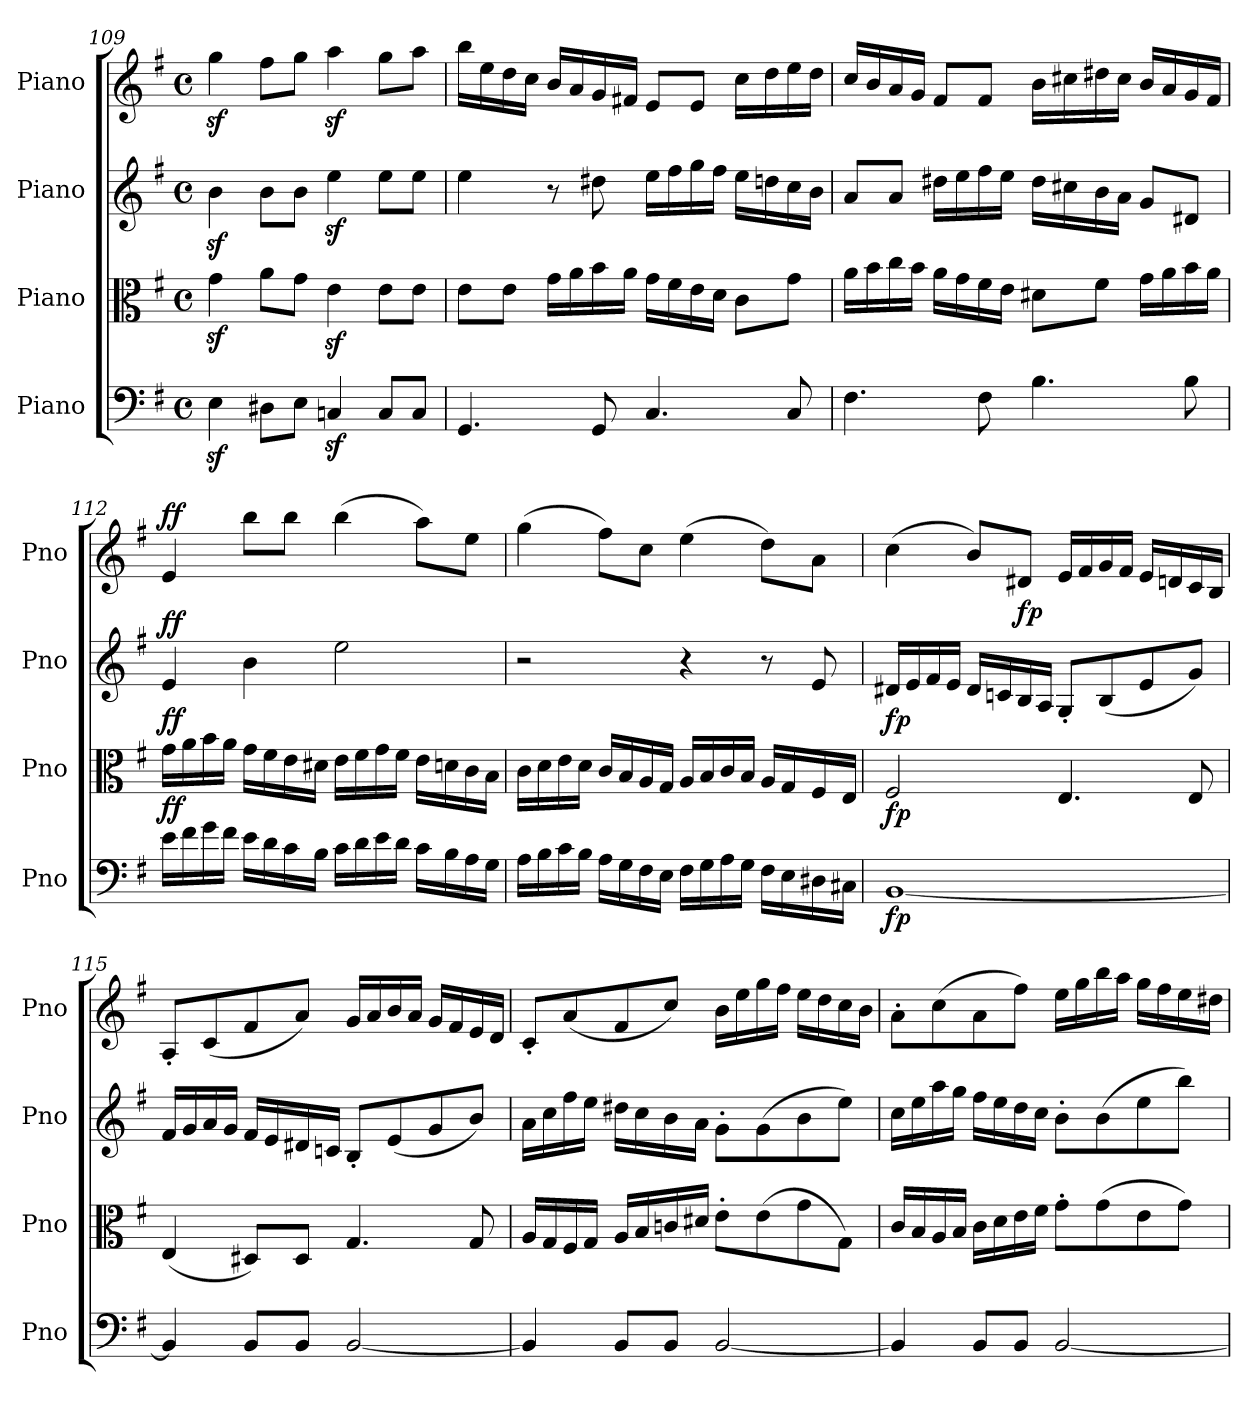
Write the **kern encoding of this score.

**kern	**dynam	**kern	**dynam	**kern	**dynam	**kern	**dynam
*part4	*part4	*part3	*part3	*part2	*part2	*part1	*part1
*staff4	*staff4	*staff3	*staff3	*staff2	*staff2	*staff1	*staff1
*I"Piano	*	*I"Piano	*	*I"Piano	*	*I"Piano	*
*I'Pno	*	*I'Pno	*	*I'Pno	*	*I'Pno	*
*clefF4	*	*clefC3	*	*clefG2	*	*clefG2	*
*k[f#]	*	*k[f#]	*	*k[f#]	*	*k[f#]	*
*M4/4	*	*M4/4	*	*M4/4	*	*M4/4	*
*met(c)	*	*met(c)	*	*met(c)	*	*met(c)	*
=109	=109	=109	=109	=109	=109	=109	=109
4Ez>\	.	4gz>\	.	4bz>\	.	4ggz>\	.
8D#X\L	.	8a\L	.	8b\L	.	8ff#\L	.
8E\J	.	8g\J	.	8b\J	.	8gg\J	.
4Cnz>/	.	4ez>\	.	4eez>\	.	4aaz>\	.
8C/L	.	8e\L	.	8ee\L	.	8gg\L	.
8C/J	.	8e\J	.	8ee\J	.	8aa\J	.
=110	=110	=110	=110	=110	=110	=110	=110
4.GG/	.	8e\L	.	4ee\	.	16bb\LL	.
.	.	.	.	.	.	16ee\	.
.	.	8e\J	.	.	.	16dd\	.
.	.	.	.	.	.	16cc\JJ	.
.	.	16g\LL	.	8r	.	16b/LL	.
.	.	16a\	.	.	.	16a/	.
8GG/	.	16b\	.	8dd#X\	.	16g/	.
.	.	16a\JJ	.	.	.	16f#X/JJ	.
4.C/	.	16g\LL	.	16ee\LL	.	8e/L	.
.	.	16f#\	.	16ff#\	.	.	.
.	.	16e\	.	16gg\	.	8e/J	.
.	.	16d\JJ	.	16ff#\JJ	.	.	.
.	.	8c\L	.	16ee\LL	.	16cc\LL	.
.	.	.	.	16ddn\	.	16dd\	.
8C/	.	8g\J	.	16cc\	.	16ee\	.
.	.	.	.	16b\JJ	.	16dd\JJ	.
=111	=111	=111	=111	=111	=111	=111	=111
4.F#\	.	16a\LL	.	8a/L	.	16cc/LL	.
.	.	16b\	.	.	.	16b/	.
.	.	16cc\	.	8a/J	.	16a/	.
.	.	16b\JJ	.	.	.	16g/JJ	.
.	.	16a\LL	.	16dd#X\LL	.	8f#/L	.
.	.	16g\	.	16ee\	.	.	.
8F#\	.	16f#\	.	16ff#\	.	8f#/J	.
.	.	16e\JJ	.	16ee\JJ	.	.	.
4.B\	.	8d#X\L	.	16dd#\LL	.	16b\LL	.
.	.	.	.	16cc#X\	.	16cc#X\	.
.	.	8f#\J	.	16b\	.	16dd#X\	.
.	.	.	.	16a\JJ	.	16cc#\JJ	.
.	.	16g\LL	.	8g/L	.	16b/LL	.
.	.	16a\	.	.	.	16a/	.
8B\	.	16b\	.	8d#X/J	.	16g/	.
.	.	16a\JJ	.	.	.	16f#/JJ	.
!!LO:PB:g=z
=112	=112	=112	=112	=112	=112	=112	=112
!	!LO:DY:a	!	!LO:DY:a	!	!LO:DY:a	!	!LO:DY:a
16e\LL	ff	16g\LL	ff	4e/	ff	4e/	ff
16f#\	.	16a\	.	.	.	.	.
16g\	.	16b\	.	.	.	.	.
16f#\JJ	.	16a\JJ	.	.	.	.	.
16e\LL	.	16g\LL	.	4b\	.	8bb\L	.
16d\	.	16f#\	.	.	.	.	.
16c\	.	16e\	.	.	.	8bb\J	.
16B\JJ	.	16d#X\JJ	.	.	.	.	.
16c\LL	.	16e\LL	.	2ee\	.	(4bb\	.
16d\	.	16f#\	.	.	.	.	.
16e\	.	16g\	.	.	.	.	.
16d\JJ	.	16f#\JJ	.	.	.	.	.
16c\LL	.	16e\LL	.	.	.	8aa\L)	.
16B\	.	16dn\	.	.	.	.	.
16A\	.	16c\	.	.	.	8ee\J	.
16G\JJ	.	16B\JJ	.	.	.	.	.
=113	=113	=113	=113	=113	=113	=113	=113
16A\LL	.	16c\LL	.	2r	.	(4gg\	.
16B\	.	16d\	.	.	.	.	.
16c\	.	16e\	.	.	.	.	.
16B\JJ	.	16d\JJ	.	.	.	.	.
16A\LL	.	16c/LL	.	.	.	8ff#\L)	.
16G\	.	16B/	.	.	.	.	.
16F#\	.	16A/	.	.	.	8cc\J	.
16E\JJ	.	16G/JJ	.	.	.	.	.
16F#\LL	.	16A/LL	.	4r	.	(4ee\	.
16G\	.	16B/	.	.	.	.	.
16A\	.	16c/	.	.	.	.	.
16G\JJ	.	16B/JJ	.	.	.	.	.
16F#\LL	.	16A/LL	.	8r	.	8dd\L)	.
16E\	.	16G/	.	.	.	.	.
16D#X\	.	16F#/	.	8e/	.	8a\J	.
16C#X\JJ	.	16E/JJ	.	.	.	.	.
=114	=114	=114	=114	=114	=114	=114	=114
!	!LO:DY:b	!	!LO:DY:b	!	!LO:DY:b	!	!
[1BB	fp	2F#/	fp	16d#X/LL	fp	(4cc\	.
.	.	.	.	16e/	.	.	.
.	.	.	.	16f#/	.	.	.
.	.	.	.	16e/JJ	.	.	.
.	.	.	.	16d#/LL	.	8b/L)	.
.	.	.	.	16cn/	.	.	.
!	!	!	!	!	!	!	!LO:DY:b
.	.	.	.	16B/	.	8d#X/J	fp
.	.	.	.	16A/JJ	.	.	.
.	.	4.E/	.	8G'/L	.	16e/LL	.
.	.	.	.	.	.	16f#/	.
.	.	.	.	(8B/	.	16g/	.
.	.	.	.	.	.	16f#/JJ	.
.	.	.	.	8e/	.	16e/LL	.
.	.	.	.	.	.	16dn/	.
.	.	8E/	.	8g/J)	.	16c/	.
.	.	.	.	.	.	16B/JJ	.
=115	=115	=115	=115	=115	=115	=115	=115
4BB/]	.	(4E/	.	16f#/LL	.	8A'/L	.
.	.	.	.	16g/	.	.	.
.	.	.	.	16a/	.	(8c/	.
.	.	.	.	16g/JJ	.	.	.
8BB/L	.	8D#X/L)	.	16f#/LL	.	8f#/	.
.	.	.	.	16e/	.	.	.
8BB/J	.	8D#/J	.	16d#X/	.	8a/J)	.
.	.	.	.	16cn/JJ	.	.	.
[2BB/	.	4.G/	.	8B'/L	.	16g/LL	.
.	.	.	.	.	.	16a/	.
.	.	.	.	(8e/	.	16b/	.
.	.	.	.	.	.	16a/JJ	.
.	.	.	.	8g/	.	16g/LL	.
.	.	.	.	.	.	16f#/	.
.	.	8G/	.	8b/J)	.	16e/	.
.	.	.	.	.	.	16d/JJ	.
!!LO:LB:g=z
=116	=116	=116	=116	=116	=116	=116	=116
4BB/]	.	16A/LL	.	16a\LL	.	8c'/L	.
.	.	16G/	.	16cc\	.	.	.
.	.	16F#/	.	16ff#\	.	(8a/	.
.	.	16G/JJ	.	16ee\JJ	.	.	.
8BB/L	.	16A/LL	.	16dd#X\LL	.	8f#/	.
.	.	16B/	.	16cc\	.	.	.
8BB/J	.	16cn/	.	16b\	.	8cc/J)	.
.	.	16d#X/JJ	.	16a\JJ	.	.	.
[2BB/	.	8e'\L	.	8g'\L	.	16b\LL	.
.	.	.	.	.	.	16ee\	.
.	.	(8e\	.	(8g\	.	16gg\	.
.	.	.	.	.	.	16ff#\JJ	.
.	.	8g\	.	8b\	.	16ee\LL	.
.	.	.	.	.	.	16dd\	.
.	.	8G\J)	.	8ee\J)	.	16cc\	.
.	.	.	.	.	.	16b\JJ	.
=117	=117	=117	=117	=117	=117	=117	=117
4BB/]	.	16c/LL	.	16cc\LL	.	8a'\L	.
.	.	16B/	.	16ee\	.	.	.
.	.	16A/	.	16aa\	.	(>8cc\	.
.	.	16B/JJ	.	16gg\JJ	.	.	.
8BB/L	.	16c\LL	.	16ff#\LL	.	8a\	.
.	.	16d\	.	16ee\	.	.	.
8BB/J	.	16e\	.	16dd\	.	8ff#\J)	.
.	.	16f#\JJ	.	16cc\JJ	.	.	.
[2BB/	.	8g'\L	.	8b'\L	.	16ee\LL	.
.	.	.	.	.	.	16gg\	.
.	.	(8g\	.	(8b\	.	16bb\	.
.	.	.	.	.	.	16aa\JJ	.
.	.	8e\	.	8ee\	.	16gg\LL	.
.	.	.	.	.	.	16ff#\	.
.	.	8g\J)	.	8bb\J)	.	16ee\	.
.	.	.	.	.	.	16dd#X\JJ	.
=	=	=	=	=	=	=	=
*-	*-	*-	*-	*-	*-	*-	*-
